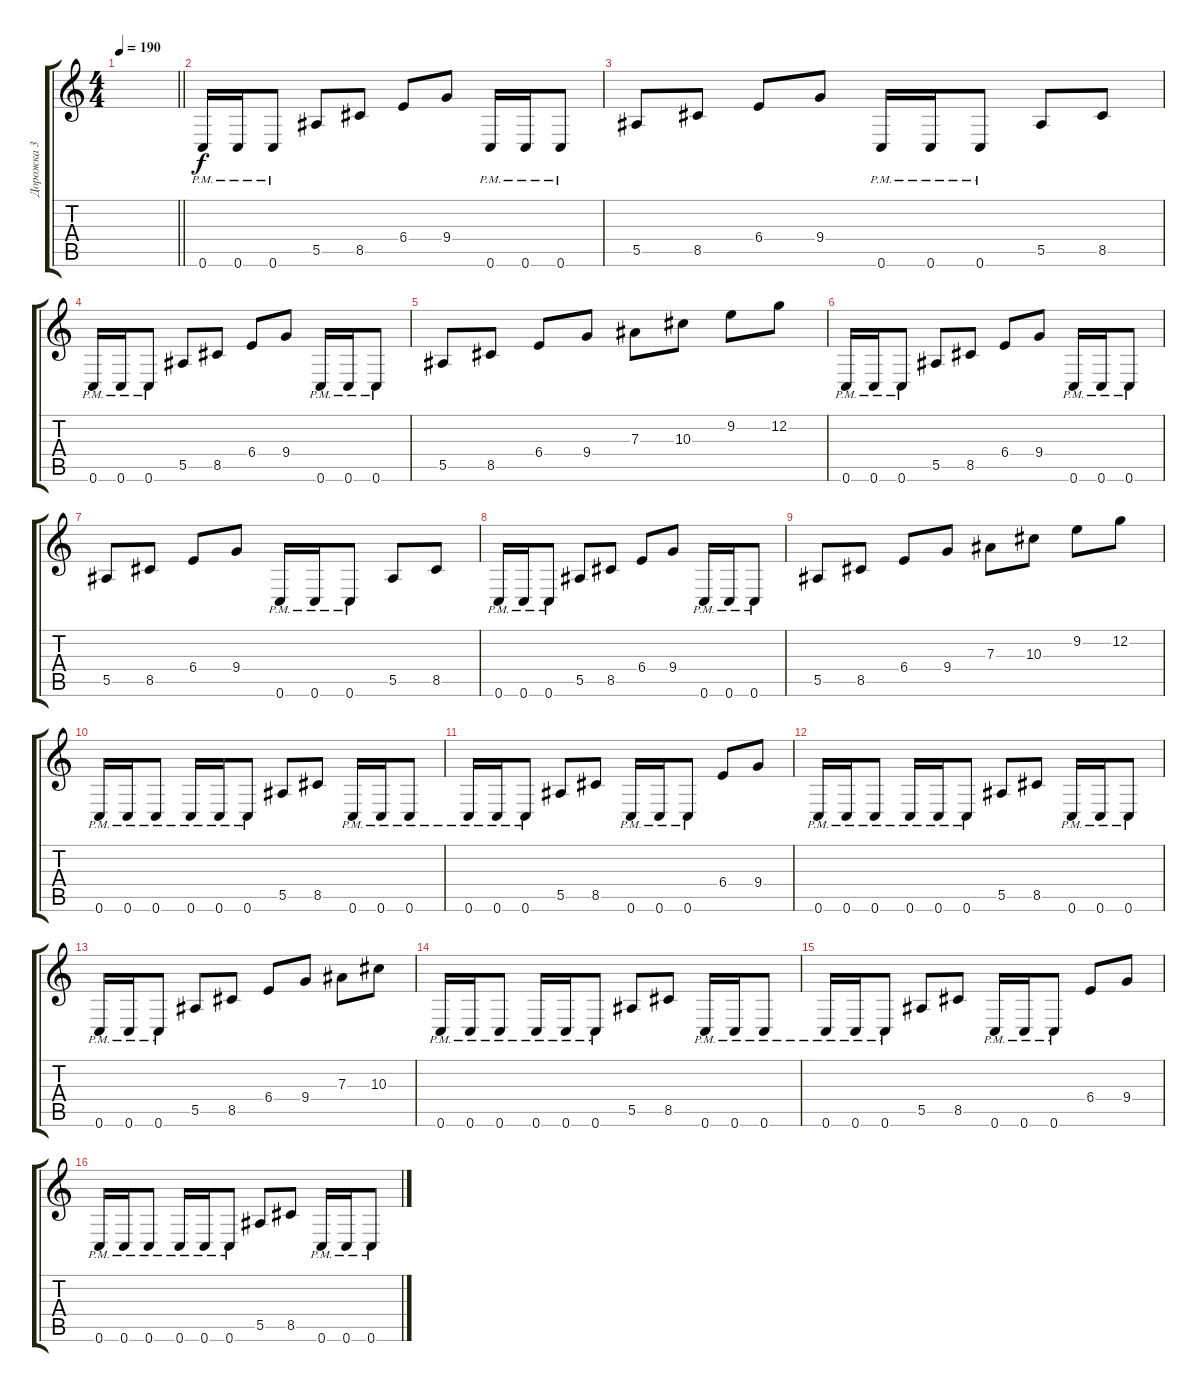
\track ("Дорожка 3" "Дорожка 3") {instrument distortionguitar}
\staff {score tabs}
\tuning (C4 G3 Eb3 Bb2 F2 C2) {hide}
\ts (4 4)
\tempo 190
\clef g2
\barLineRight lightlight
\ks c
|
0.6{pm}.16 0.6{pm}.16 0.6{pm}.8 5.5.8 8.5.8 6.4.8 9.4.8 0.6{pm}.16 0.6{pm}.16 0.6{pm}.8 |
5.5.8 8.5.8 6.4.8 9.4.8 0.6{pm}.16 0.6{pm}.16 0.6{pm}.8 5.5.8 8.5.8 |
0.6{pm}.16 0.6{pm}.16 0.6{pm}.8 5.5.8 8.5.8 6.4.8 9.4.8 0.6{pm}.16 0.6{pm}.16 0.6{pm}.8 |
5.5.8 8.5.8 6.4.8 9.4.8 7.3.8 10.3.8 9.2.8 12.2.8 |
0.6{pm}.16 0.6{pm}.16 0.6{pm}.8 5.5.8 8.5.8 6.4.8 9.4.8 0.6{pm}.16 0.6{pm}.16 0.6{pm}.8 |
5.5.8 8.5.8 6.4.8 9.4.8 0.6{pm}.16 0.6{pm}.16 0.6{pm}.8 5.5.8 8.5.8 |
0.6{pm}.16 0.6{pm}.16 0.6{pm}.8 5.5.8 8.5.8 6.4.8 9.4.8 0.6{pm}.16 0.6{pm}.16 0.6{pm}.8 |
5.5.8 8.5.8 6.4.8 9.4.8 7.3.8 10.3.8 9.2.8 12.2.8 |
0.6{pm}.16 0.6{pm}.16 0.6{pm}.8 0.6{pm}.16 0.6{pm}.16 0.6{pm}.8 5.5.8 8.5.8 0.6{pm}.16 0.6{pm}.16 0.6{pm}.8 |
0.6{pm}.16 0.6{pm}.16 0.6{pm}.8 5.5.8 8.5.8 0.6{pm}.16 0.6{pm}.16 0.6{pm}.8 6.4.8 9.4.8 |
0.6{pm}.16 0.6{pm}.16 0.6{pm}.8 0.6{pm}.16 0.6{pm}.16 0.6{pm}.8 5.5.8 8.5.8 0.6{pm}.16 0.6{pm}.16 0.6{pm}.8 |
0.6{pm}.16 0.6{pm}.16 0.6{pm}.8 5.5.8 8.5.8 6.4.8 9.4.8 7.3.8 10.3.8 |
0.6{pm}.16 0.6{pm}.16 0.6{pm}.8 0.6{pm}.16 0.6{pm}.16 0.6{pm}.8 5.5.8 8.5.8 0.6{pm}.16 0.6{pm}.16 0.6{pm}.8 |
0.6{pm}.16 0.6{pm}.16 0.6{pm}.8 5.5.8 8.5.8 0.6{pm}.16 0.6{pm}.16 0.6{pm}.8 6.4.8 9.4.8 |
0.6{pm}.16 0.6{pm}.16 0.6{pm}.8 0.6{pm}.16 0.6{pm}.16 0.6{pm}.8 5.5.8 8.5.8 0.6{pm}.16 0.6{pm}.16 0.6{pm}.8
